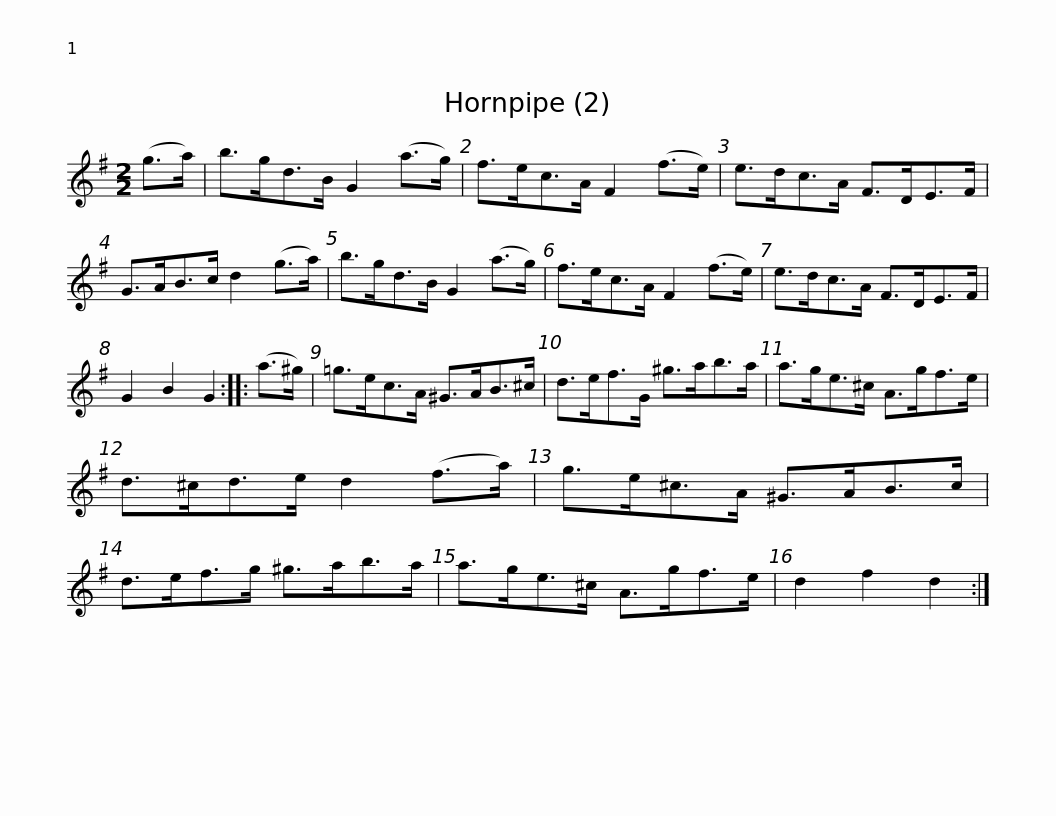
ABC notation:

X:1
L:1/8
M:2/2
I:linebreak $
K:G
V:1 treble
V:1
 (g>a) | b>gd>B G2 (a>g) | f>ec>A F2 (f>e) | e>dc>A F>DE>F | G>AB>c d2 (g>a) |$ %5
 b>gd>B G2 (a>g) | f>ec>A F2 (f>e) | e>dc>A F>DE>F | G2 B2 G2 :: (a>^g) | %10
 =g>ec>A ^G>AB>^c |$ d>ef>G ^g>ab>a | a>ge>^c A>gf>e | d>^cd>e d2 (f>a) | g>e^c>A ^G>AB>c |$ %15
 d>ef>g ^g>ab>a | a>ge>^c A>gf>e | d2 f2 d2 :| %18
